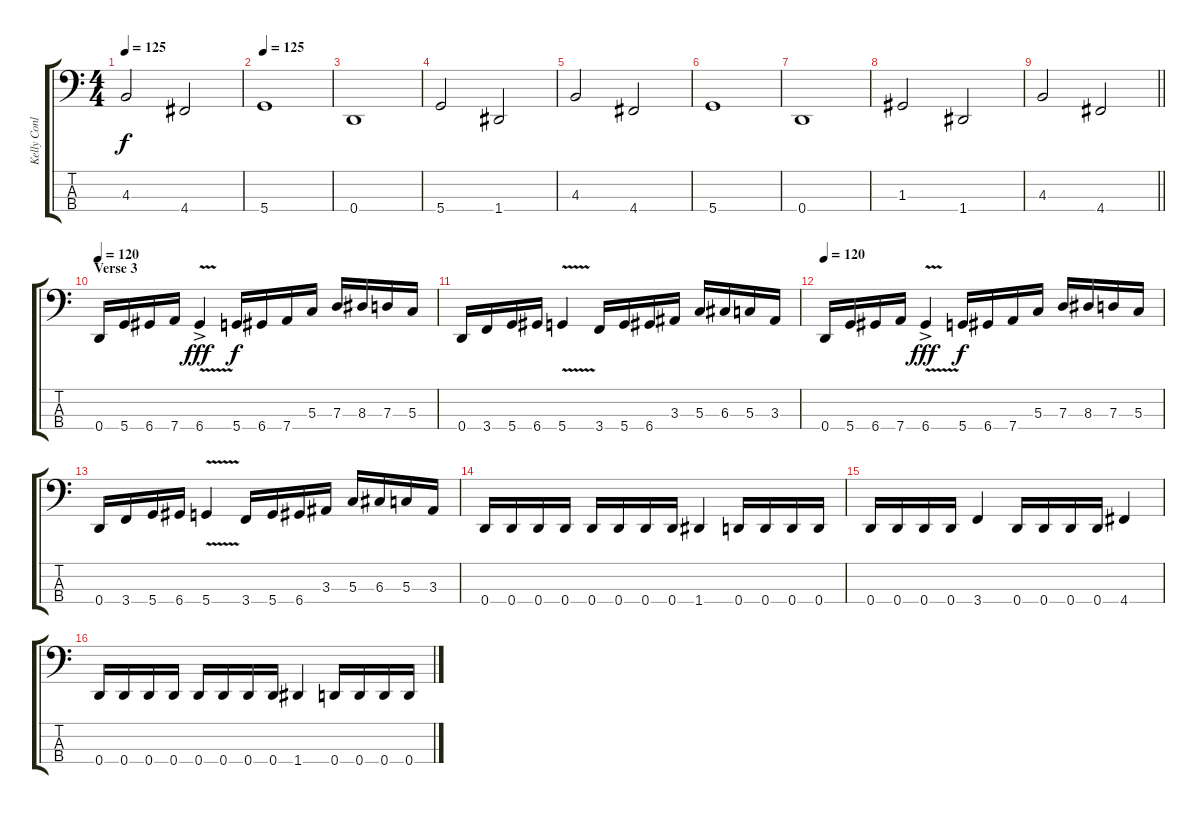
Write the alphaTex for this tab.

\track ("Kelly Conlon" "Kelly Conl") {instrument electricbasspick}
\staff {score tabs}
\tuning (F2 C2 G1 D1) {hide}
\ts (4 4)
\tempo 125
\clef f4
\ks c
4.3.2{dy f} 4.4.2 |
\tempo 125
5.4.1 |
0.4.1 |
5.4.2 1.4.2 |
4.3.2 4.4.2 |
5.4.1 |
0.4.1 |
1.3.2 1.4.2 |
\barLineRight lightlight
4.3.2 4.4.2 |
\section ("" "Verse 3")
\tempo 120
0.4.16 5.4.16 6.4.16 7.4.16 6.4{v ac}.4{dy fff} 5.4.16{dy f} 6.4.16 7.4.16 5.3.16 7.3.16 8.3.16 7.3.16 5.3.16 |
0.4.16 3.4.16 5.4.16 6.4.16 5.4{v}.4 3.4.16 5.4.16 6.4.16 3.3.16 5.3.16 6.3.16 5.3.16 3.3.16 |
\tempo 120
0.4.16 5.4.16 6.4.16 7.4.16 6.4{v ac}.4{dy fff} 5.4.16{dy f} 6.4.16 7.4.16 5.3.16 7.3.16 8.3.16 7.3.16 5.3.16 |
0.4.16 3.4.16 5.4.16 6.4.16 5.4{v}.4 3.4.16 5.4.16 6.4.16 3.3.16 5.3.16 6.3.16 5.3.16 3.3.16 |
0.4.16 0.4.16 0.4.16 0.4.16 0.4.16 0.4.16 0.4.16 0.4.16 1.4.4 0.4.16 0.4.16 0.4.16 0.4.16 |
0.4.16 0.4.16 0.4.16 0.4.16 3.4.4 0.4.16 0.4.16 0.4.16 0.4.16 4.4.4 |
0.4.16 0.4.16 0.4.16 0.4.16 0.4.16 0.4.16 0.4.16 0.4.16 1.4.4 0.4.16 0.4.16 0.4.16 0.4.16
